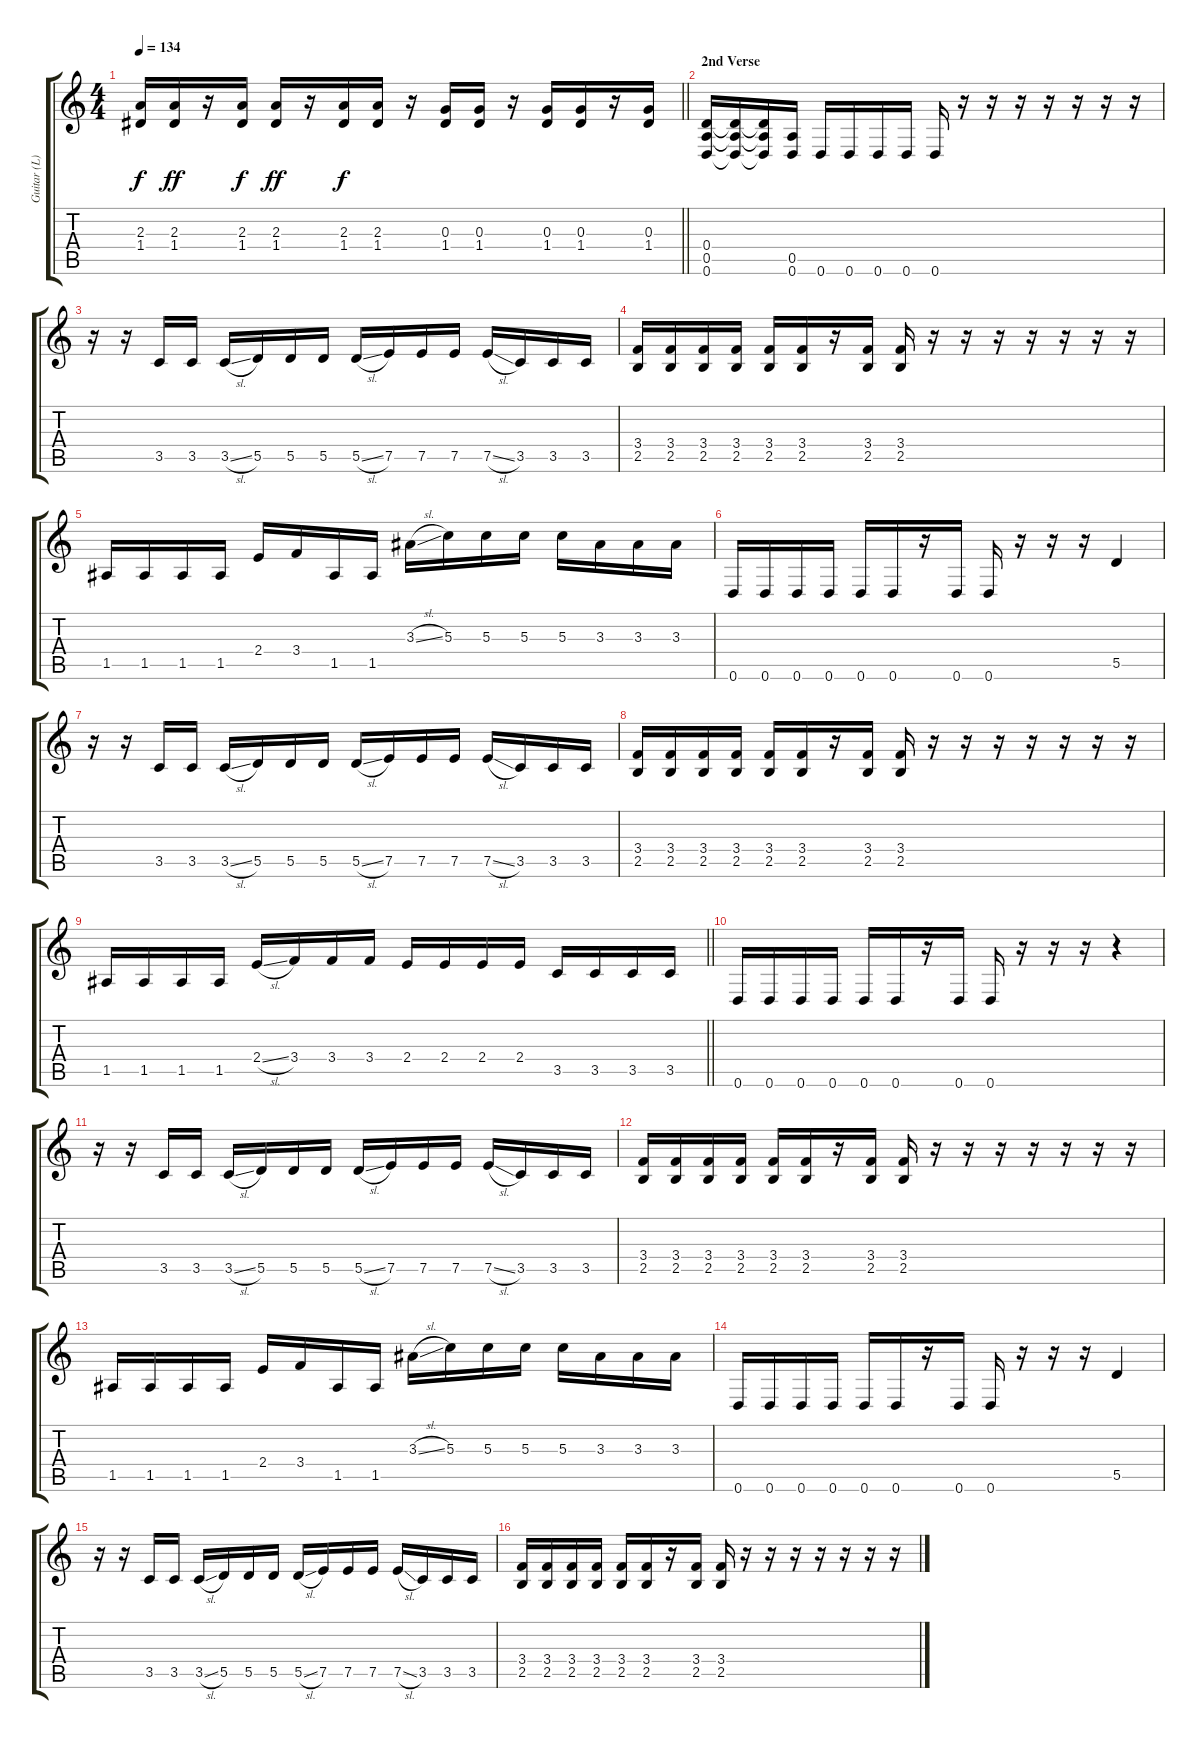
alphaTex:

\track ("Guitar (L)" "Guitar (L)") {instrument distortionguitar}
\staff {score tabs}
\tuning (E4 B3 G3 D3 A2 D2) {hide}
\ts (4 4)
\tempo 134
\clef g2
\barLineRight lightlight
\ks c
(2.3 1.4).16{dy f} (2.3 1.4).16{dy ff} r.16 (2.3 1.4).16{dy f} (2.3 1.4).16{dy ff} r.16 (2.3 1.4).16{dy f} (2.3 1.4).16 r.16 (0.3 1.4).16 (0.3 1.4).16 r.16 (0.3 1.4).16 (0.3 1.4).16 r.16 (0.3 1.4).16 |
\section ("" "2nd Verse")
(0.4 0.5 0.6).16 (0.4{t} 0.5{t} 0.6{t}).16 (0.4{t} 0.5{t} 0.6{t}).16 (0.5 0.6).16 0.6.16 0.6.16 0.6.16 0.6.16 0.6.16 r.16 r.16 r.16 r.16 r.16 r.16 r.16 |
r.16 r.16 3.5.16 3.5.16 3.5{sl}.16 5.5.16 5.5.16 5.5.16 5.5{sl}.16 7.5.16 7.5.16 7.5.16 7.5{sl}.16 3.5.16 3.5.16 3.5.16 |
(3.4 2.5).16 (3.4 2.5).16 (3.4 2.5).16 (3.4 2.5).16 (3.4 2.5).16 (3.4 2.5).16 r.16 (3.4 2.5).16 (3.4 2.5).16 r.16 r.16 r.16 r.16 r.16 r.16 r.16 |
1.5.16 1.5.16 1.5.16 1.5.16 2.4.16 3.4.16 1.5.16 1.5.16 3.3{sl}.16 5.3.16 5.3.16 5.3.16 5.3.16 3.3.16 3.3.16 3.3.16 |
0.6.16 0.6.16 0.6.16 0.6.16 0.6.16 0.6.16 r.16 0.6.16 0.6.16 r.16 r.16 r.16 5.5.4 |
r.16 r.16 3.5.16 3.5.16 3.5{sl}.16 5.5.16 5.5.16 5.5.16 5.5{sl}.16 7.5.16 7.5.16 7.5.16 7.5{sl}.16 3.5.16 3.5.16 3.5.16 |
(3.4 2.5).16 (3.4 2.5).16 (3.4 2.5).16 (3.4 2.5).16 (3.4 2.5).16 (3.4 2.5).16 r.16 (3.4 2.5).16 (3.4 2.5).16 r.16 r.16 r.16 r.16 r.16 r.16 r.16 |
\barLineRight lightlight
1.5.16 1.5.16 1.5.16 1.5.16 2.4{sl}.16 3.4.16 3.4.16 3.4.16 2.4.16 2.4.16 2.4.16 2.4.16 3.5.16 3.5.16 3.5.16 3.5.16 |
\section ("" "")
0.6.16 0.6.16 0.6.16 0.6.16 0.6.16 0.6.16 r.16 0.6.16 0.6.16 r.16 r.16 r.16 r.4 |
r.16 r.16 3.5.16 3.5.16 3.5{sl}.16 5.5.16 5.5.16 5.5.16 5.5{sl}.16 7.5.16 7.5.16 7.5.16 7.5{sl}.16 3.5.16 3.5.16 3.5.16 |
(3.4 2.5).16 (3.4 2.5).16 (3.4 2.5).16 (3.4 2.5).16 (3.4 2.5).16 (3.4 2.5).16 r.16 (3.4 2.5).16 (3.4 2.5).16 r.16 r.16 r.16 r.16 r.16 r.16 r.16 |
1.5.16 1.5.16 1.5.16 1.5.16 2.4.16 3.4.16 1.5.16 1.5.16 3.3{sl}.16 5.3.16 5.3.16 5.3.16 5.3.16 3.3.16 3.3.16 3.3.16 |
0.6.16 0.6.16 0.6.16 0.6.16 0.6.16 0.6.16 r.16 0.6.16 0.6.16 r.16 r.16 r.16 5.5.4 |
r.16 r.16 3.5.16 3.5.16 3.5{sl}.16 5.5.16 5.5.16 5.5.16 5.5{sl}.16 7.5.16 7.5.16 7.5.16 7.5{sl}.16 3.5.16 3.5.16 3.5.16 |
(3.4 2.5).16 (3.4 2.5).16 (3.4 2.5).16 (3.4 2.5).16 (3.4 2.5).16 (3.4 2.5).16 r.16 (3.4 2.5).16 (3.4 2.5).16 r.16 r.16 r.16 r.16 r.16 r.16 r.16
